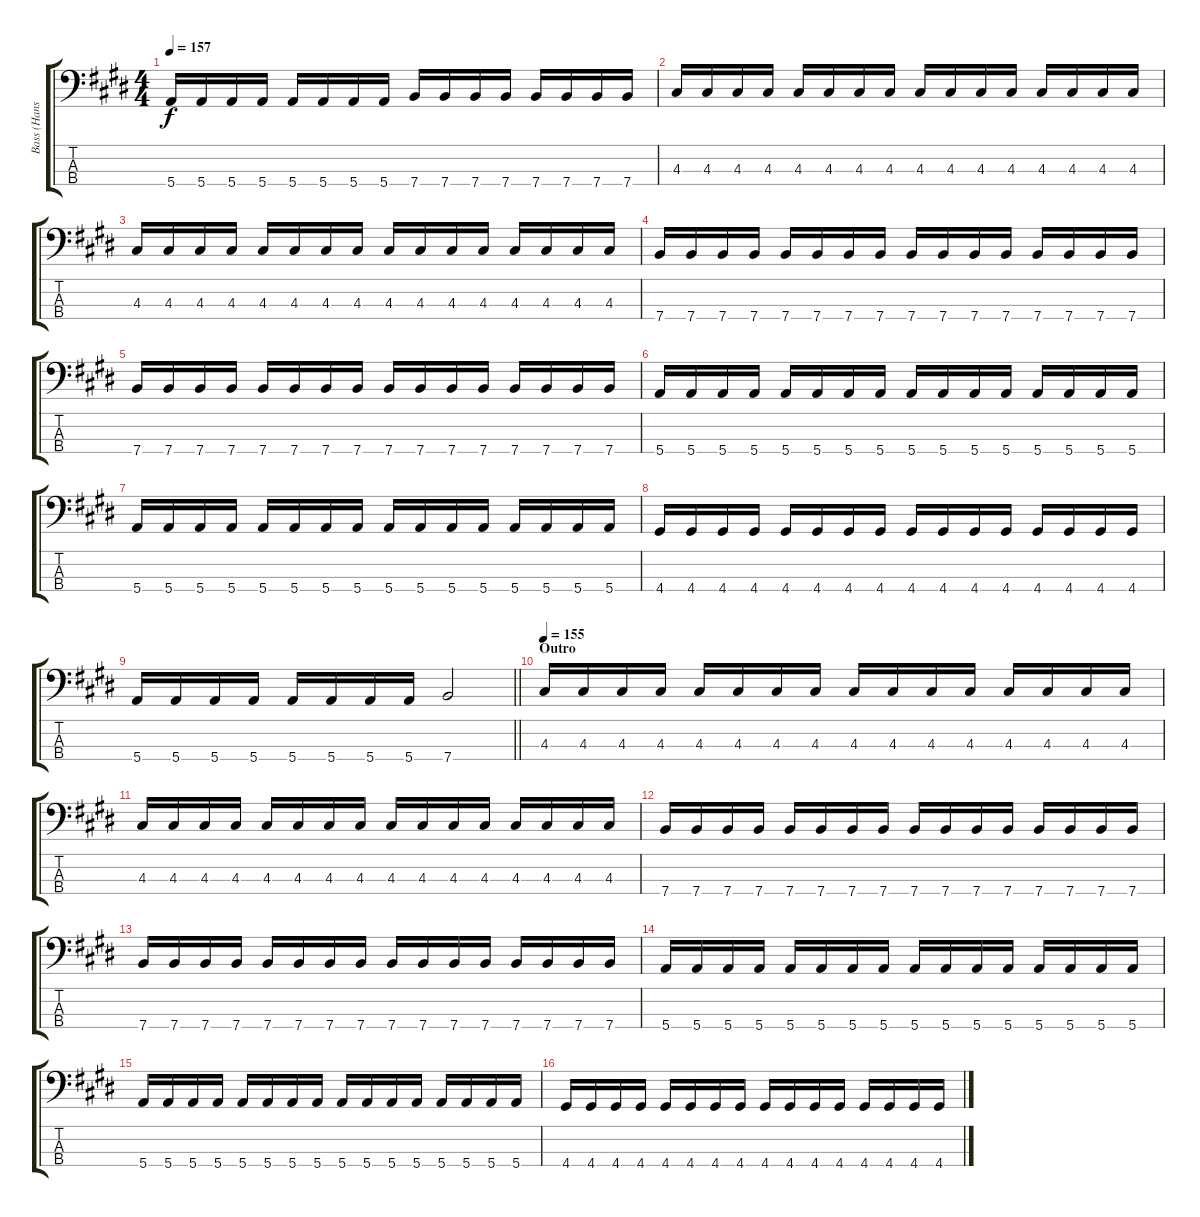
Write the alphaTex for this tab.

\track ("Bass (Hansi Kursch)" "Bass (Hans") {instrument electricbassfinger}
\staff {score tabs}
\tuning (G2 D2 A1 E1) {hide}
\ts (4 4)
\tempo 157
\clef f4
\ks c#minor
5.4.16{dy f} 5.4.16 5.4.16 5.4.16 5.4.16 5.4.16 5.4.16 5.4.16 7.4.16 7.4.16 7.4.16 7.4.16 7.4.16 7.4.16 7.4.16 7.4.16 |
4.3.16 4.3.16 4.3.16 4.3.16 4.3.16 4.3.16 4.3.16 4.3.16 4.3.16 4.3.16 4.3.16 4.3.16 4.3.16 4.3.16 4.3.16 4.3.16 |
4.3.16 4.3.16 4.3.16 4.3.16 4.3.16 4.3.16 4.3.16 4.3.16 4.3.16 4.3.16 4.3.16 4.3.16 4.3.16 4.3.16 4.3.16 4.3.16 |
7.4.16 7.4.16 7.4.16 7.4.16 7.4.16 7.4.16 7.4.16 7.4.16 7.4.16 7.4.16 7.4.16 7.4.16 7.4.16 7.4.16 7.4.16 7.4.16 |
7.4.16 7.4.16 7.4.16 7.4.16 7.4.16 7.4.16 7.4.16 7.4.16 7.4.16 7.4.16 7.4.16 7.4.16 7.4.16 7.4.16 7.4.16 7.4.16 |
5.4.16 5.4.16 5.4.16 5.4.16 5.4.16 5.4.16 5.4.16 5.4.16 5.4.16 5.4.16 5.4.16 5.4.16 5.4.16 5.4.16 5.4.16 5.4.16 |
5.4.16 5.4.16 5.4.16 5.4.16 5.4.16 5.4.16 5.4.16 5.4.16 5.4.16 5.4.16 5.4.16 5.4.16 5.4.16 5.4.16 5.4.16 5.4.16 |
4.4.16 4.4.16 4.4.16 4.4.16 4.4.16 4.4.16 4.4.16 4.4.16 4.4.16 4.4.16 4.4.16 4.4.16 4.4.16 4.4.16 4.4.16 4.4.16 |
\barLineRight lightlight
5.4.16 5.4.16 5.4.16 5.4.16 5.4.16 5.4.16 5.4.16 5.4.16 7.4.2 |
\section ("" "Outro")
\tempo 155
4.3.16 4.3.16 4.3.16 4.3.16 4.3.16 4.3.16 4.3.16 4.3.16 4.3.16 4.3.16 4.3.16 4.3.16 4.3.16 4.3.16 4.3.16 4.3.16 |
4.3.16 4.3.16 4.3.16 4.3.16 4.3.16 4.3.16 4.3.16 4.3.16 4.3.16 4.3.16 4.3.16 4.3.16 4.3.16 4.3.16 4.3.16 4.3.16 |
7.4.16 7.4.16 7.4.16 7.4.16 7.4.16 7.4.16 7.4.16 7.4.16 7.4.16 7.4.16 7.4.16 7.4.16 7.4.16 7.4.16 7.4.16 7.4.16 |
7.4.16 7.4.16 7.4.16 7.4.16 7.4.16 7.4.16 7.4.16 7.4.16 7.4.16 7.4.16 7.4.16 7.4.16 7.4.16 7.4.16 7.4.16 7.4.16 |
5.4.16 5.4.16 5.4.16 5.4.16 5.4.16 5.4.16 5.4.16 5.4.16 5.4.16 5.4.16 5.4.16 5.4.16 5.4.16 5.4.16 5.4.16 5.4.16 |
5.4.16 5.4.16 5.4.16 5.4.16 5.4.16 5.4.16 5.4.16 5.4.16 5.4.16 5.4.16 5.4.16 5.4.16 5.4.16 5.4.16 5.4.16 5.4.16 |
4.4.16 4.4.16 4.4.16 4.4.16 4.4.16 4.4.16 4.4.16 4.4.16 4.4.16 4.4.16 4.4.16 4.4.16 4.4.16 4.4.16 4.4.16 4.4.16
